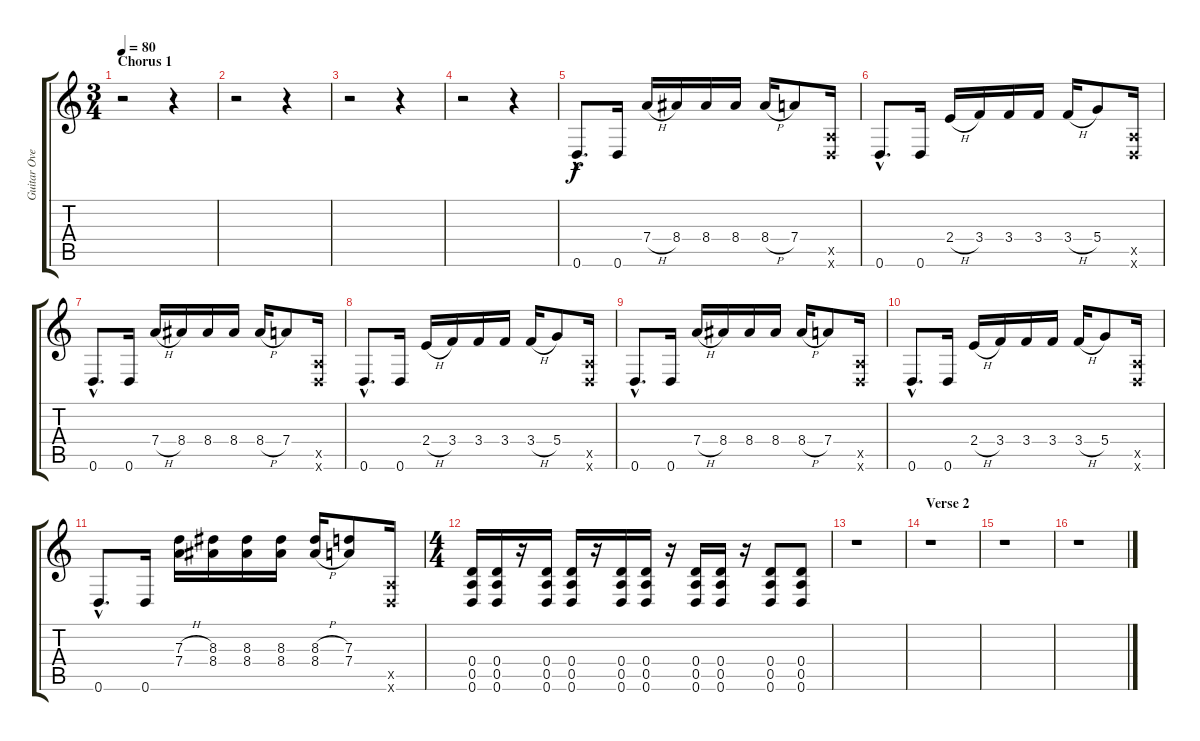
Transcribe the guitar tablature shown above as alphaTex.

\track ("Guitar Overdub" "Guitar Ove") {instrument overdrivenguitar}
\staff {score tabs}
\tuning (E4 B3 G3 D3 A2 D2) {hide}
\ts (3 4)
\section ("" "Chorus 1")
\tempo 80
\clef g2
\ks c
r.2{dy f} r.4 |
r.2 r.4 |
r.2 r.4 |
r.2 r.4 |
0.6{hac}.8{d} 0.6.16 7.4{h}.16 8.4.16 8.4.16 8.4.16 8.4{h}.16 7.4.8 (0.5{x} 0.6{x}).16 |
0.6{hac}.8{d} 0.6.16 2.4{h}.16 3.4.16 3.4.16 3.4.16 3.4{h}.16 5.4.8 (0.5{x} 0.6{x}).16 |
0.6{hac}.8{d} 0.6.16 7.4{h}.16 8.4.16 8.4.16 8.4.16 8.4{h}.16 7.4.8 (0.5{x} 0.6{x}).16 |
0.6{hac}.8{d} 0.6.16 2.4{h}.16 3.4.16 3.4.16 3.4.16 3.4{h}.16 5.4.8 (0.5{x} 0.6{x}).16 |
0.6{hac}.8{d} 0.6.16 7.4{h}.16 8.4.16 8.4.16 8.4.16 8.4{h}.16 7.4.8 (0.5{x} 0.6{x}).16 |
0.6{hac}.8{d} 0.6.16 2.4{h}.16 3.4.16 3.4.16 3.4.16 3.4{h}.16 5.4.8 (0.5{x} 0.6{x}).16 |
0.6{hac}.8{d} 0.6.16 (7.3{h} 7.4{h}).16 (8.3 8.4).16 (8.3 8.4).16 (8.3 8.4).16 (8.3{h} 8.4{h}).16 (7.3 7.4).8 (0.5{x} 0.6{x}).16 |
\ts (4 4)
(0.4 0.5 0.6).16 (0.4 0.5 0.6).16 r.16 (0.4 0.5 0.6).16 (0.4 0.5 0.6).16 r.16 (0.4 0.5 0.6).16 (0.4 0.5 0.6).16 r.16 (0.4 0.5 0.6).16 (0.4 0.5 0.6).16 r.16 (0.4 0.5 0.6).8 (0.4 0.5 0.6).8 |
r.1 |
\section ("" "Verse 2")
r.1 |
r.1 |
r.1
